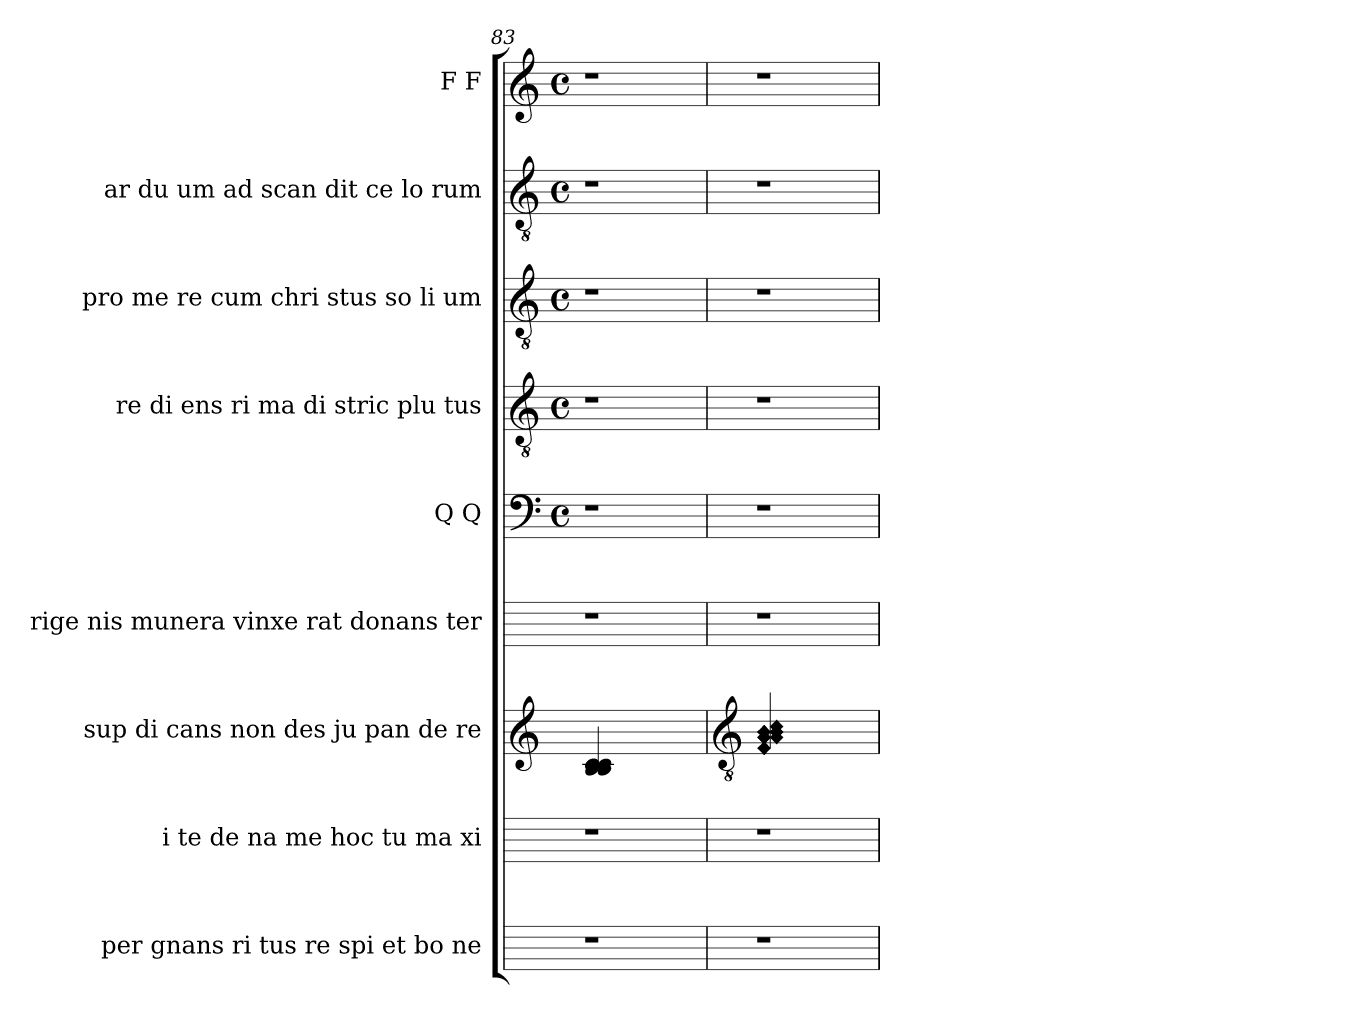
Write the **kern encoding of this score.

**kern	**kern	**kern	**kern	**kern	**kern	**kern	**kern	**kern
*part9	*part8	*part7	*part6	*part5	*part4	*part3	*part2	*part1
*staff9	*staff8	*staff7	*staff6	*staff5	*staff4	*staff3	*staff2	*staff1
*I"per  gnans  ri tus re  spi  et bo ne	*I"i  te de  na  me hoc tu  ma xi	*I"sup  di cans non des  ju  pan de re	*I"rige nis munera  vinxe rat donans ter	*I"Q  Q	*I"re di ens  ri ma di stric  plu  tus	*I"pro me re cum chri  stus so li um	*I"ar du um  ad  scan dit  ce lo rum	*I"F  F
*	*	*I'P	*	*	*	*I'Ch	*	*
!!LO:LB:g=z
*	*	*	*	*clefF4	*clefGv2	*clefGv2	*clefGv2	*clefG2
*	*	*	*	*M4/4	*M4/4	*M4/4	*M4/4	*M4/4
*	*	*	*	*met(c)	*met(c)	*met(c)	*met(c)	*met(c)
=83	=83	=83	=83	=83	=83	=83	=83	=83
1r	1r	4c/ 4c/ 4B/ 4c/ 4B/	1r	1r	1r	1r	1r	1r
.	.	2.ryy	.	.	.	.	.	.
!!LO:LB:g=z
=84	=84	=84	=84	=84	=84	=84	=84	=84
*	*	*clefGv2	*	*	*	*	*	*
!	!	!LO:N:n=1:head=diamond	!	!	!	!	!	!
!	!	!LO:N:n=2:head=diamond	!	!	!	!	!	!
!	!	!LO:N:n=3:head=diamond	!	!	!	!	!	!
!	!	!LO:N:n=4:head=diamond	!	!	!	!	!	!
!	!	!LO:N:n=5:head=diamond	!	!	!	!	!	!
!	!	!LO:N:n=6:head=diamond	!	!	!	!	!	!
!	!	!LO:N:n=7:head=diamond	!	!	!	!	!	!
!	!	!LO:N:n=8:head=diamond	!	!	!	!	!	!
!	!	!LO:N:n=9:head=diamond	!	!	!	!	!	!
1r	1r	4F/ 4A/ 4A/ 4B/ 4B/ 4c/ 4B/ 4A/ 4B/	1r	1r	1r	1r	1r	1r
.	.	2.ryy	.	.	.	.	.	.
=	=	=	=	=	=	=	=	=
*-	*-	*-	*-	*-	*-	*-	*-	*-
